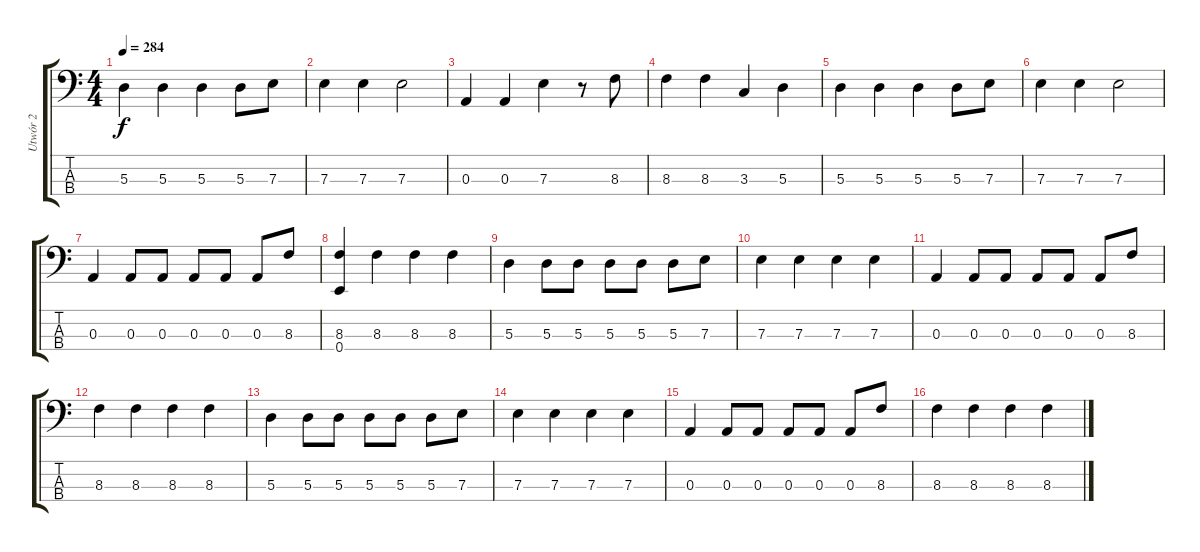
\track ("Utwór 2" "Utwór 2") {instrument electricbassfinger}
\staff {score tabs}
\tuning (G2 D2 A1 E1) {hide}
\ts (4 4)
\tempo 284
\clef f4
\ks c
5.3.4{dy f} 5.3.4 5.3.4 5.3.8 7.3.8 |
7.3.4 7.3.4 7.3.2 |
0.3.4 0.3.4 7.3.4 r.8 8.3.8 |
8.3.4 8.3.4 3.3.4 5.3.4 |
5.3.4 5.3.4 5.3.4 5.3.8 7.3.8 |
7.3.4 7.3.4 7.3.2 |
0.3.4 0.3.8 0.3.8 0.3.8 0.3.8 0.3.8 8.3.8 |
(8.3 0.4).4 8.3.4 8.3.4 8.3.4 |
5.3.4 5.3.8 5.3.8 5.3.8 5.3.8 5.3.8 7.3.8 |
7.3.4 7.3.4 7.3.4 7.3.4 |
0.3.4 0.3.8 0.3.8 0.3.8 0.3.8 0.3.8 8.3.8 |
8.3.4 8.3.4 8.3.4 8.3.4 |
5.3.4 5.3.8 5.3.8 5.3.8 5.3.8 5.3.8 7.3.8 |
7.3.4 7.3.4 7.3.4 7.3.4 |
0.3.4 0.3.8 0.3.8 0.3.8 0.3.8 0.3.8 8.3.8 |
8.3.4 8.3.4 8.3.4 8.3.4
